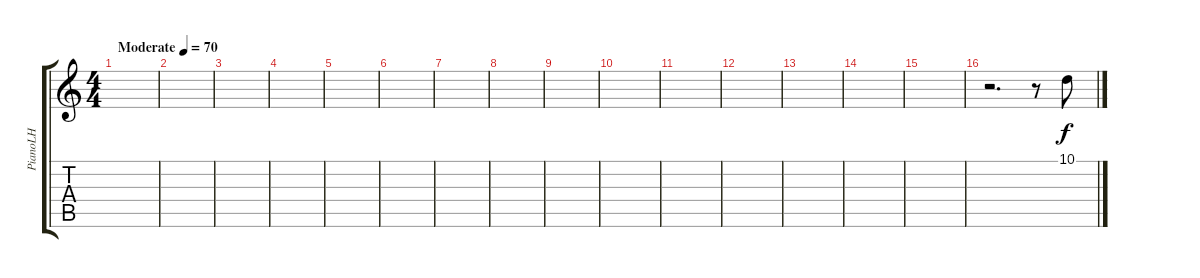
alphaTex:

\track ("PianoLH" "PianoLH") {instrument acousticgrandpiano}
\staff {score tabs}
\tuning (E4 B3 G3 D3 A2 E2) {hide}
\ts (4 4)
\tempo (70 "Moderate")
\clef g2
\ks c
|
|
|
|
|
|
|
|
|
|
|
|
|
|
|
r.2{d} r.8 10.1.8
